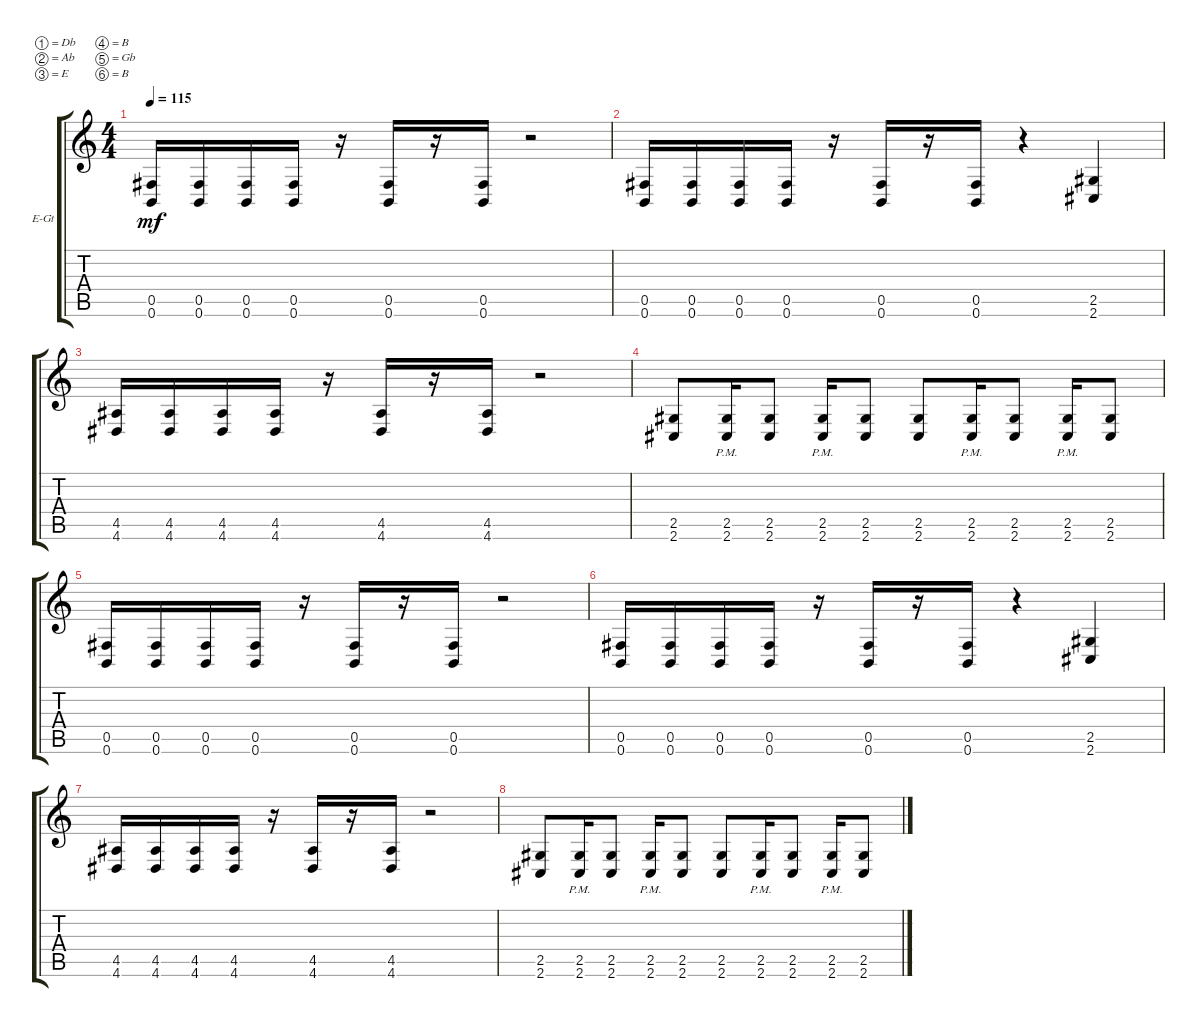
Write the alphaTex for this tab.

\bracketExtendMode groupsimilarinstruments
\firstSystemTrackNameOrientation horizontal
\otherSystemsTrackNameOrientation horizontal
\track ("Electric Rhythm Guitar" "E-Gt") {instrument distortionguitar}
\staff {score tabs}
\tuning (Db4 Ab3 E3 B2 Gb2 B1)
\ts (4 4)
\tempo 115
\clef g2
\ks c
(0.6 0.5).16{dy mf} (0.6 0.5).16 (0.6 0.5).16 (0.6 0.5).16 r.16 (0.6 0.5).16 r.16 (0.6 0.5).16 r.2 |
(0.6 0.5).16 (0.6 0.5).16 (0.6 0.5).16 (0.6 0.5).16 r.16 (0.6 0.5).16 r.16 (0.6 0.5).16 r.4 (2.6 2.5).4 |
(4.6 4.5).16 (4.6 4.5).16 (4.6 4.5).16 (4.6 4.5).16 r.16 (4.6 4.5).16 r.16 (4.6 4.5).16 r.2 |
(2.6 2.5).8 (2.6{pm} 2.5{pm}).16 (2.6 2.5).8 (2.6{pm} 2.5{pm}).16 (2.6 2.5).8 (2.6 2.5).8 (2.6{pm} 2.5{pm}).16 (2.6 2.5).8 (2.6{pm} 2.5{pm}).16 (2.6 2.5).8 |
(0.6 0.5).16 (0.6 0.5).16 (0.6 0.5).16 (0.6 0.5).16 r.16 (0.6 0.5).16 r.16 (0.6 0.5).16 r.2 |
(0.6 0.5).16 (0.6 0.5).16 (0.6 0.5).16 (0.6 0.5).16 r.16 (0.6 0.5).16 r.16 (0.6 0.5).16 r.4 (2.6 2.5).4 |
(4.6 4.5).16 (4.6 4.5).16 (4.6 4.5).16 (4.6 4.5).16 r.16 (4.6 4.5).16 r.16 (4.6 4.5).16 r.2 |
(2.6 2.5).8 (2.6{pm} 2.5{pm}).16 (2.6 2.5).8 (2.6{pm} 2.5{pm}).16 (2.6 2.5).8 (2.6 2.5).8 (2.6{pm} 2.5{pm}).16 (2.6 2.5).8 (2.6{pm} 2.5{pm}).16 (2.6 2.5).8
